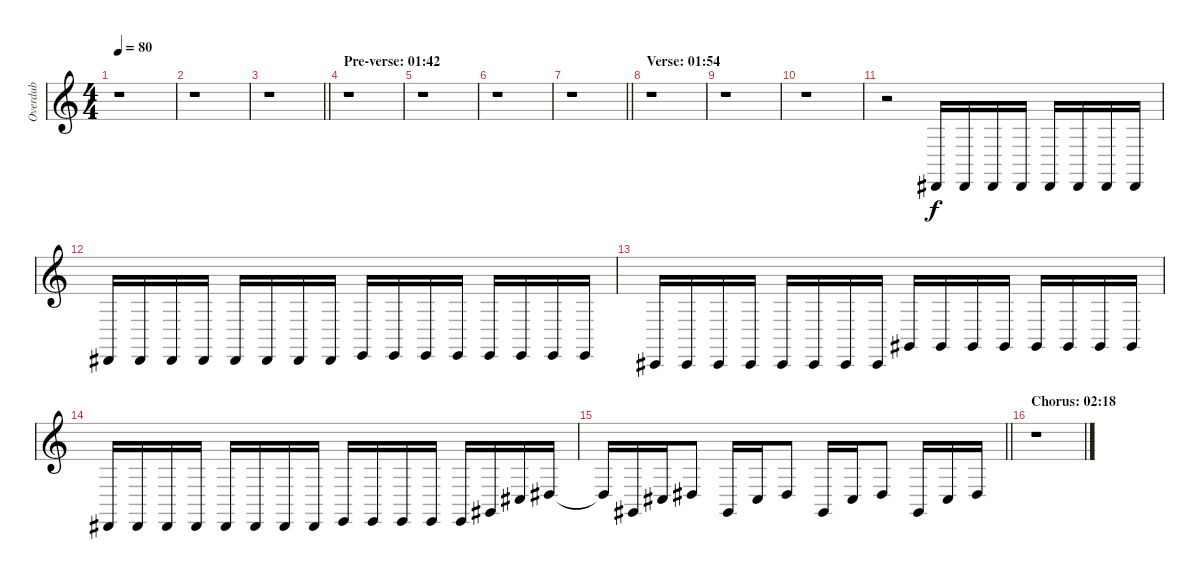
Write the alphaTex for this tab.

\track ("Overdub" "Overdub") {instrument lead8bassandlead}
\staff {score}
\tuning (Eb4 Bb3 Gb3 Db3 Ab2 Db2) {hide}
\ts (4 4)
\tempo 80
\clef g2
\ks c
r.1{dy f} |
r.1 |
\barLineRight lightlight
r.1 |
\section ("" "Pre-verse: 01:42")
r.1 |
r.1 |
r.1 |
\barLineRight lightlight
r.1 |
\section ("" "Verse: 01:54")
r.1 |
r.1 |
r.1 |
r.2{volume 0} 2.6.16{volume 7} 2.6.16 2.6.16 2.6.16 2.6.16 2.6.16 2.6.16 2.6.16 |
2.6.16 2.6.16 2.6.16 2.6.16 2.6.16 2.6.16 2.6.16 2.6.16 3.6.16 3.6.16 3.6.16 3.6.16 3.6.16 3.6.16 3.6.16 3.6.16 |
0.6.16 0.6.16 0.6.16 0.6.16 0.6.16 0.6.16 0.6.16 0.6.16 7.6.16 7.6.16 7.6.16 7.6.16 7.6.16 7.6.16 7.6.16 7.6.16 |
2.6.16 2.6.16 2.6.16 2.6.16 2.6.16 2.6.16 2.6.16 2.6.16 3.6.16 3.6.16 3.6.16 3.6.16 3.6.16 0.5.16 5.5.16 7.5.16 |
\barLineRight lightlight
7.5{t}.16 0.5.16 5.5.16 7.5.8 0.5.16 5.5.16 7.5.8 0.5.16 5.5.16 7.5.8 0.5.16 5.5.16 7.5.16 |
\section ("" "Chorus: 02:18")
r.1
